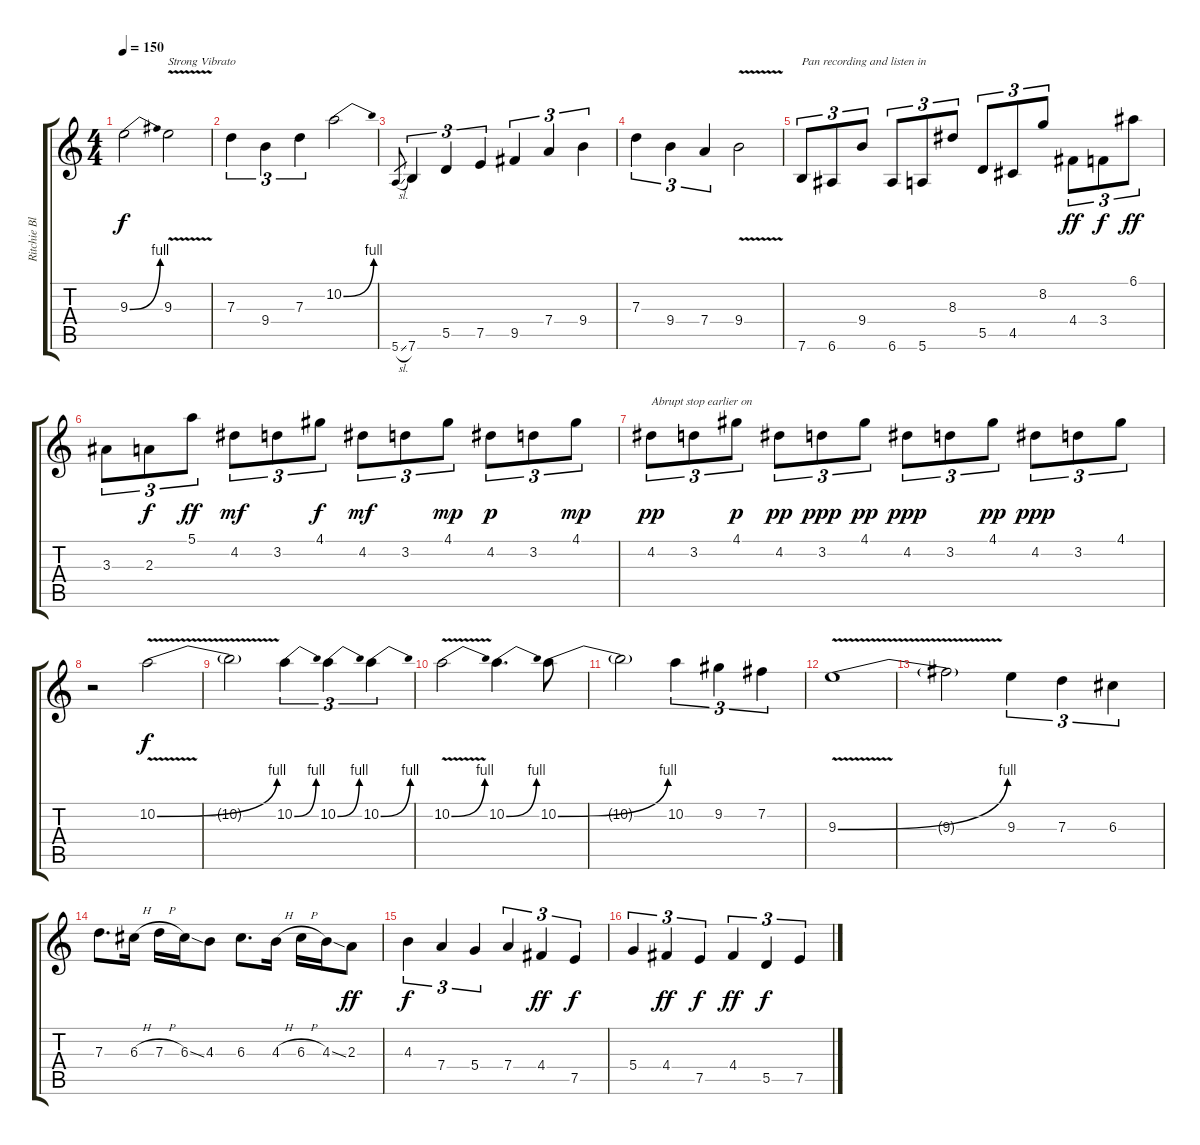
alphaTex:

\track ("Ritchie Blackmore" "Ritchie Bl") {instrument distortionguitar}
\staff {score tabs}
\tuning (E4 B3 G3 D3 A2 E2) {hide}
\ts (4 4)
\tempo 150
\clef g2
\ks c
9.3{be (bend 0 0 60 4)}.2{dy f} 9.3{v}.2{txt "Strong Vibrato"} |
7.3.4{tu (3 2)} 9.4.4{tu (3 2)} 7.3.4{tu (3 2)} 10.2{be (bend 0 0 60 4)}.2 |
5.6{sl}.8{gr} 7.6.4{tu (3 2)} 5.5.4{tu (3 2)} 7.5.4{tu (3 2)} 9.5.4{tu (3 2)} 7.4.4{tu (3 2)} 9.4.4{tu (3 2)} |
7.3.4{tu (3 2)} 9.4.4{tu (3 2)} 7.4.4{tu (3 2)} 9.4{v}.2 |
7.6.8{tu (3 2) txt "Pan recording and listen in"} 6.6.8{tu (3 2)} 9.4.8{tu (3 2)} 6.6.8{tu (3 2)} 5.6.8{tu (3 2)} 8.3.8{tu (3 2)} 5.5.8{tu (3 2)} 4.5.8{tu (3 2)} 8.2.8{tu (3 2)} 4.4.8{tu (3 2) dy ff} 3.4.8{tu (3 2) dy f} 6.1.8{tu (3 2) dy ff} |
3.3.8{tu (3 2)} 2.3.8{tu (3 2) dy f} 5.1.8{tu (3 2) dy ff} 4.2.8{tu (3 2) dy mf} 3.2.8{tu (3 2)} 4.1.8{tu (3 2) dy f} 4.2.8{tu (3 2) dy mf} 3.2.8{tu (3 2)} 4.1.8{tu (3 2) dy mp} 4.2.8{tu (3 2) dy p} 3.2.8{tu (3 2)} 4.1.8{tu (3 2) dy mp} |
4.2.8{tu (3 2) txt "Abrupt stop earlier on" dy pp} 3.2.8{tu (3 2)} 4.1.8{tu (3 2) dy p} 4.2.8{tu (3 2) dy pp} 3.2.8{tu (3 2) dy ppp} 4.1.8{tu (3 2) dy pp} 4.2.8{tu (3 2) dy ppp} 3.2.8{tu (3 2)} 4.1.8{tu (3 2) dy pp} 4.2.8{tu (3 2) dy ppp} 3.2.8{tu (3 2)} 4.1.8{tu (3 2)} |
r.2 10.2{be (bend 0 0 60 4) v}.2{dy f balance 8} |
10.2{t}.2 10.2{be (bend 0 0 60 4)}.4{tu (3 2)} 10.2{be (bend 0 0 60 4)}.4{tu (3 2)} 10.2{be (bend 0 0 60 4)}.4{tu (3 2)} |
10.2{be (bend 0 0 60 4) v}.2 10.2{be (bend 0 0 60 4)}.4{d} 10.2{be (bend 0 0 60 4)}.8 |
10.2{t}.2 10.2.4{tu (3 2)} 9.2.4{tu (3 2)} 7.2.4{tu (3 2)} |
9.3{be (bend 0 0 60 4) v}.1 |
9.3{t}.2 9.3.4{tu (3 2)} 7.3.4{tu (3 2)} 6.3.4{tu (3 2)} |
7.3.8{d} 6.3{h}.16 7.3{h}.16 6.3{ss}.16 4.3.8 6.3.8{d} 4.3{h}.16 6.3{h}.16 4.3{ss}.16 2.3.8{dy ff} |
4.3.4{tu (3 2) dy f} 7.4.4{tu (3 2)} 5.4.4{tu (3 2)} 7.4.4{tu (3 2)} 4.4.4{tu (3 2) dy ff} 7.5.4{tu (3 2) dy f} |
5.4.4{tu (3 2)} 4.4.4{tu (3 2) dy ff} 7.5.4{tu (3 2) dy f} 4.4.4{tu (3 2) dy ff} 5.5.4{tu (3 2) dy f} 7.5.4{tu (3 2)}
